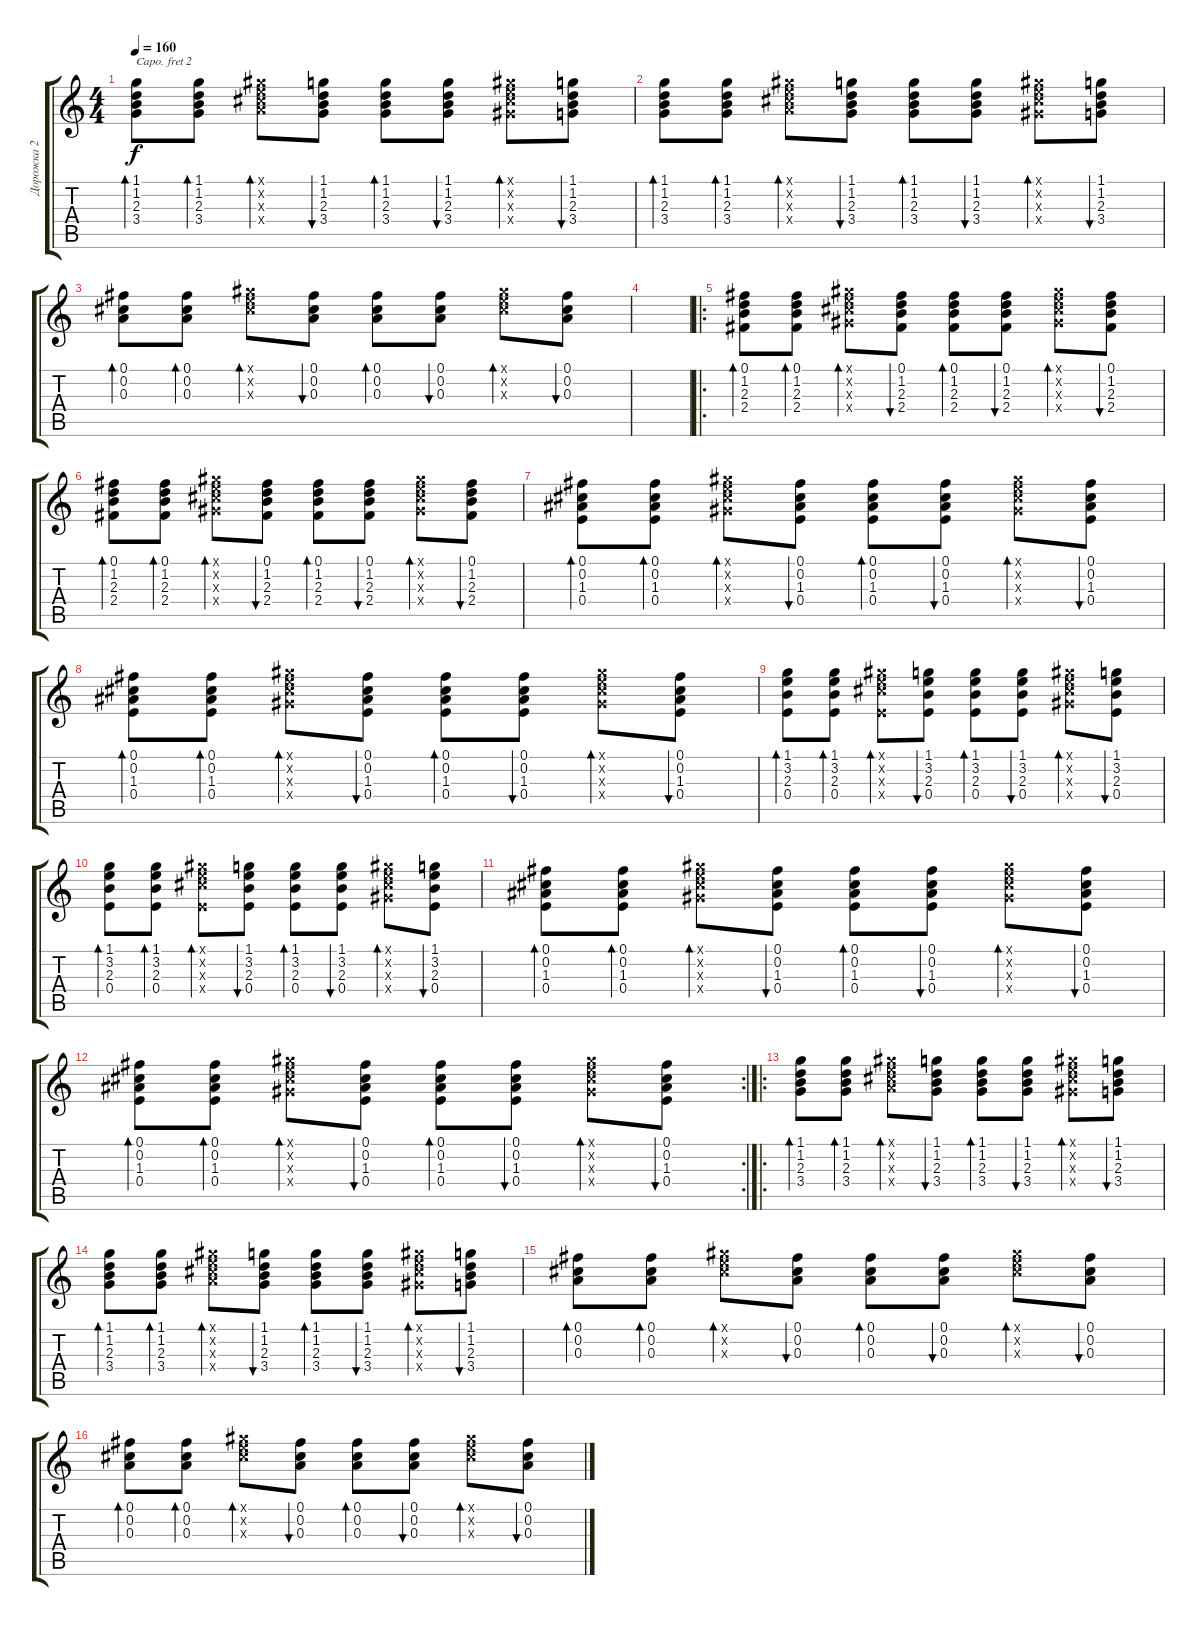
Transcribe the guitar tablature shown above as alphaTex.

\track ("Дорожка 2" "Дорожка 2") {instrument acousticguitarnylon}
\staff {score tabs}
\capo 2
\tuning (E4 B3 G3 D3 A2 E2) {hide}
\ts (4 4)
\tempo 160
\clef g2
\ks c
(1.1 1.2 2.3 3.4).8{bd 30 dy f} (1.1 1.2 2.3 3.4).8{bd 30} (2.1{x} 3.2{x} 4.3{x} 5.4{x}).8{bd 30} (1.1 1.2 2.3 3.4).8{bu 30} (1.1 1.2 2.3 3.4).8{bd 30} (1.1 1.2 2.3 3.4).8{bu 30} (2.1{x} 3.2{x} 4.3{x} 4.4{x}).8{bd 30} (1.1 1.2 2.3 3.4).8{bu 30} |
(1.1 1.2 2.3 3.4).8{bd 30} (1.1 1.2 2.3 3.4).8{bd 30} (2.1{x} 3.2{x} 4.3{x} 5.4{x}).8{bd 30} (1.1 1.2 2.3 3.4).8{bu 30} (1.1 1.2 2.3 3.4).8{bd 30} (1.1 1.2 2.3 3.4).8{bu 30} (2.1{x} 3.2{x} 4.3{x} 4.4{x}).8{bd 30} (1.1 1.2 2.3 3.4).8{bu 30} |
(0.1 0.2 0.3).8{bd 30} (0.1 0.2 0.3).8{bd 30} (2.1{x} 3.2{x} 4.3{x}).8{bd 30} (0.1 0.2 0.3).8{bu 30} (0.1 0.2 0.3).8{bd 30} (0.1 0.2 0.3).8{bu 30} (2.1{x} 3.2{x} 4.3{x}).8{bd 30} (0.1 0.2 0.3).8{bu 30} |
|
\ro
(0.1 1.2 2.3 2.4).8{bd 30} (0.1 1.2 2.3 2.4).8{bd 30} (2.1{x} 3.2{x} 4.3{x} 4.4{x}).8{bd 30} (0.1 1.2 2.3 2.4).8{bu 30} (0.1 1.2 2.3 2.4).8{bd 30} (0.1 1.2 2.3 2.4).8{bu 30} (2.1{x} 3.2{x} 4.3{x} 4.4{x}).8{bd 30} (0.1 1.2 2.3 2.4).8{bu 30} |
(0.1 1.2 2.3 2.4).8{bd 30} (0.1 1.2 2.3 2.4).8{bd 30} (2.1{x} 3.2{x} 4.3{x} 4.4{x}).8{bd 30} (0.1 1.2 2.3 2.4).8{bu 30} (0.1 1.2 2.3 2.4).8{bd 30} (0.1 1.2 2.3 2.4).8{bu 30} (2.1{x} 3.2{x} 4.3{x} 4.4{x}).8{bd 30} (0.1 1.2 2.3 2.4).8{bu 30} |
(0.1 0.2 1.3 0.4).8{bd 30} (0.1 0.2 1.3 0.4).8{bd 30} (2.1{x} 3.2{x} 4.3{x} 4.4{x}).8{bd 30} (0.1 0.2 1.3 0.4).8{bu 30} (0.1 0.2 1.3 0.4).8{bd 30} (0.1 0.2 1.3 0.4).8{bu 30} (2.1{x} 3.2{x} 4.3{x} 4.4{x}).8{bd 30} (0.1 0.2 1.3 0.4).8{bu 30} |
(0.1 0.2 1.3 0.4).8{bd 30} (0.1 0.2 1.3 0.4).8{bd 30} (2.1{x} 3.2{x} 4.3{x} 4.4{x}).8{bd 30} (0.1 0.2 1.3 0.4).8{bu 30} (0.1 0.2 1.3 0.4).8{bd 30} (0.1 0.2 1.3 0.4).8{bu 30} (2.1{x} 3.2{x} 4.3{x} 4.4{x}).8{bd 30} (0.1 0.2 1.3 0.4).8{bu 30} |
(1.1 3.2 2.3 0.4).8{bd 30} (1.1 3.2 2.3 0.4).8{bd 30} (2.1{x} 3.2{x} 4.3{x} 0.4{x}).8{bd 30} (1.1 3.2 2.3 0.4).8{bu 30} (1.1 3.2 2.3 0.4).8{bd 30} (1.1 3.2 2.3 0.4).8{bu 30} (2.1{x} 3.2{x} 4.3{x} 4.4{x}).8{bd 30} (1.1 3.2 2.3 0.4).8{bu 30} |
(1.1 3.2 2.3 0.4).8{bd 30} (1.1 3.2 2.3 0.4).8{bd 30} (2.1{x} 3.2{x} 4.3{x} 0.4{x}).8{bd 30} (1.1 3.2 2.3 0.4).8{bu 30} (1.1 3.2 2.3 0.4).8{bd 30} (1.1 3.2 2.3 0.4).8{bu 30} (2.1{x} 3.2{x} 4.3{x} 4.4{x}).8{bd 30} (1.1 3.2 2.3 0.4).8{bu 30} |
(0.1 0.2 1.3 0.4).8{bd 30} (0.1 0.2 1.3 0.4).8{bd 30} (2.1{x} 3.2{x} 4.3{x} 4.4{x}).8{bd 30} (0.1 0.2 1.3 0.4).8{bu 30} (0.1 0.2 1.3 0.4).8{bd 30} (0.1 0.2 1.3 0.4).8{bu 30} (2.1{x} 3.2{x} 4.3{x} 4.4{x}).8{bd 30} (0.1 0.2 1.3 0.4).8{bu 30} |
\rc 2
(0.1 0.2 1.3 0.4).8{bd 30} (0.1 0.2 1.3 0.4).8{bd 30} (2.1{x} 3.2{x} 4.3{x} 4.4{x}).8{bd 30} (0.1 0.2 1.3 0.4).8{bu 30} (0.1 0.2 1.3 0.4).8{bd 30} (0.1 0.2 1.3 0.4).8{bu 30} (2.1{x} 3.2{x} 4.3{x} 4.4{x}).8{bd 30} (0.1 0.2 1.3 0.4).8{bu 30} |
\ro
(1.1 1.2 2.3 3.4).8{bd 30} (1.1 1.2 2.3 3.4).8{bd 30} (2.1{x} 3.2{x} 4.3{x} 5.4{x}).8{bd 30} (1.1 1.2 2.3 3.4).8{bu 30} (1.1 1.2 2.3 3.4).8{bd 30} (1.1 1.2 2.3 3.4).8{bu 30} (2.1{x} 3.2{x} 4.3{x} 4.4{x}).8{bd 30} (1.1 1.2 2.3 3.4).8{bu 30} |
(1.1 1.2 2.3 3.4).8{bd 30} (1.1 1.2 2.3 3.4).8{bd 30} (2.1{x} 3.2{x} 4.3{x} 5.4{x}).8{bd 30} (1.1 1.2 2.3 3.4).8{bu 30} (1.1 1.2 2.3 3.4).8{bd 30} (1.1 1.2 2.3 3.4).8{bu 30} (2.1{x} 3.2{x} 4.3{x} 4.4{x}).8{bd 30} (1.1 1.2 2.3 3.4).8{bu 30} |
(0.1 0.2 0.3).8{bd 30} (0.1 0.2 0.3).8{bd 30} (2.1{x} 3.2{x} 4.3{x}).8{bd 30} (0.1 0.2 0.3).8{bu 30} (0.1 0.2 0.3).8{bd 30} (0.1 0.2 0.3).8{bu 30} (2.1{x} 3.2{x} 4.3{x}).8{bd 30} (0.1 0.2 0.3).8{bu 30} |
(0.1 0.2 0.3).8{bd 30} (0.1 0.2 0.3).8{bd 30} (2.1{x} 3.2{x} 4.3{x}).8{bd 30} (0.1 0.2 0.3).8{bu 30} (0.1 0.2 0.3).8{bd 30} (0.1 0.2 0.3).8{bu 30} (2.1{x} 3.2{x} 4.3{x}).8{bd 30} (0.1 0.2 0.3).8{bu 30}
